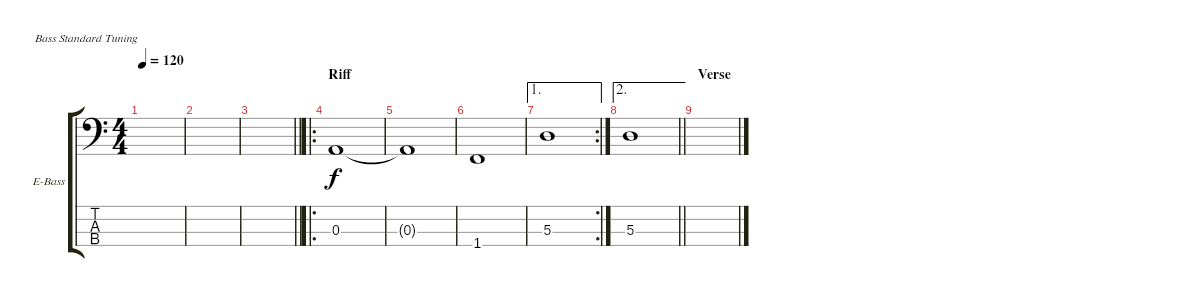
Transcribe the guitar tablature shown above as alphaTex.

\defaultSystemsLayout 4
\bracketExtendMode groupsimilarinstruments
\firstSystemTrackNameOrientation horizontal
\otherSystemsTrackNameOrientation horizontal
\track ("Electric Bass" "E-Bass") {instrument electricbassfinger}
\staff {score tabs}
\tuning (G2 D2 A1 E1)
\ts (4 4)
\tempo 120
\clef f4
\scale
0.333333
\ks aminor
|
\scale
0.312821 |
\scale
0.312821
\barLineRight lightlight
|
\ro
\section ("" "Riff")
\scale
0.374359 0.3.1 |
\scale
0.322751 0.3{t}.1 |
\scale
0.322751 1.4.1 |
\ae 1
\rc 2
\scale
0.354497 5.3.1 |
\ae 2
\scale
0.333333
\barLineRight lightlight
5.3.1 |
\section ("" "Verse")
\scale
0.333333 |
\scale
0.333333 |
\scale
0.333333 |
\scale
0.333333 |
\scale
0.333333 |
\scale
0.333333 |
\scale
0.333333 |
\scale
0.333333
